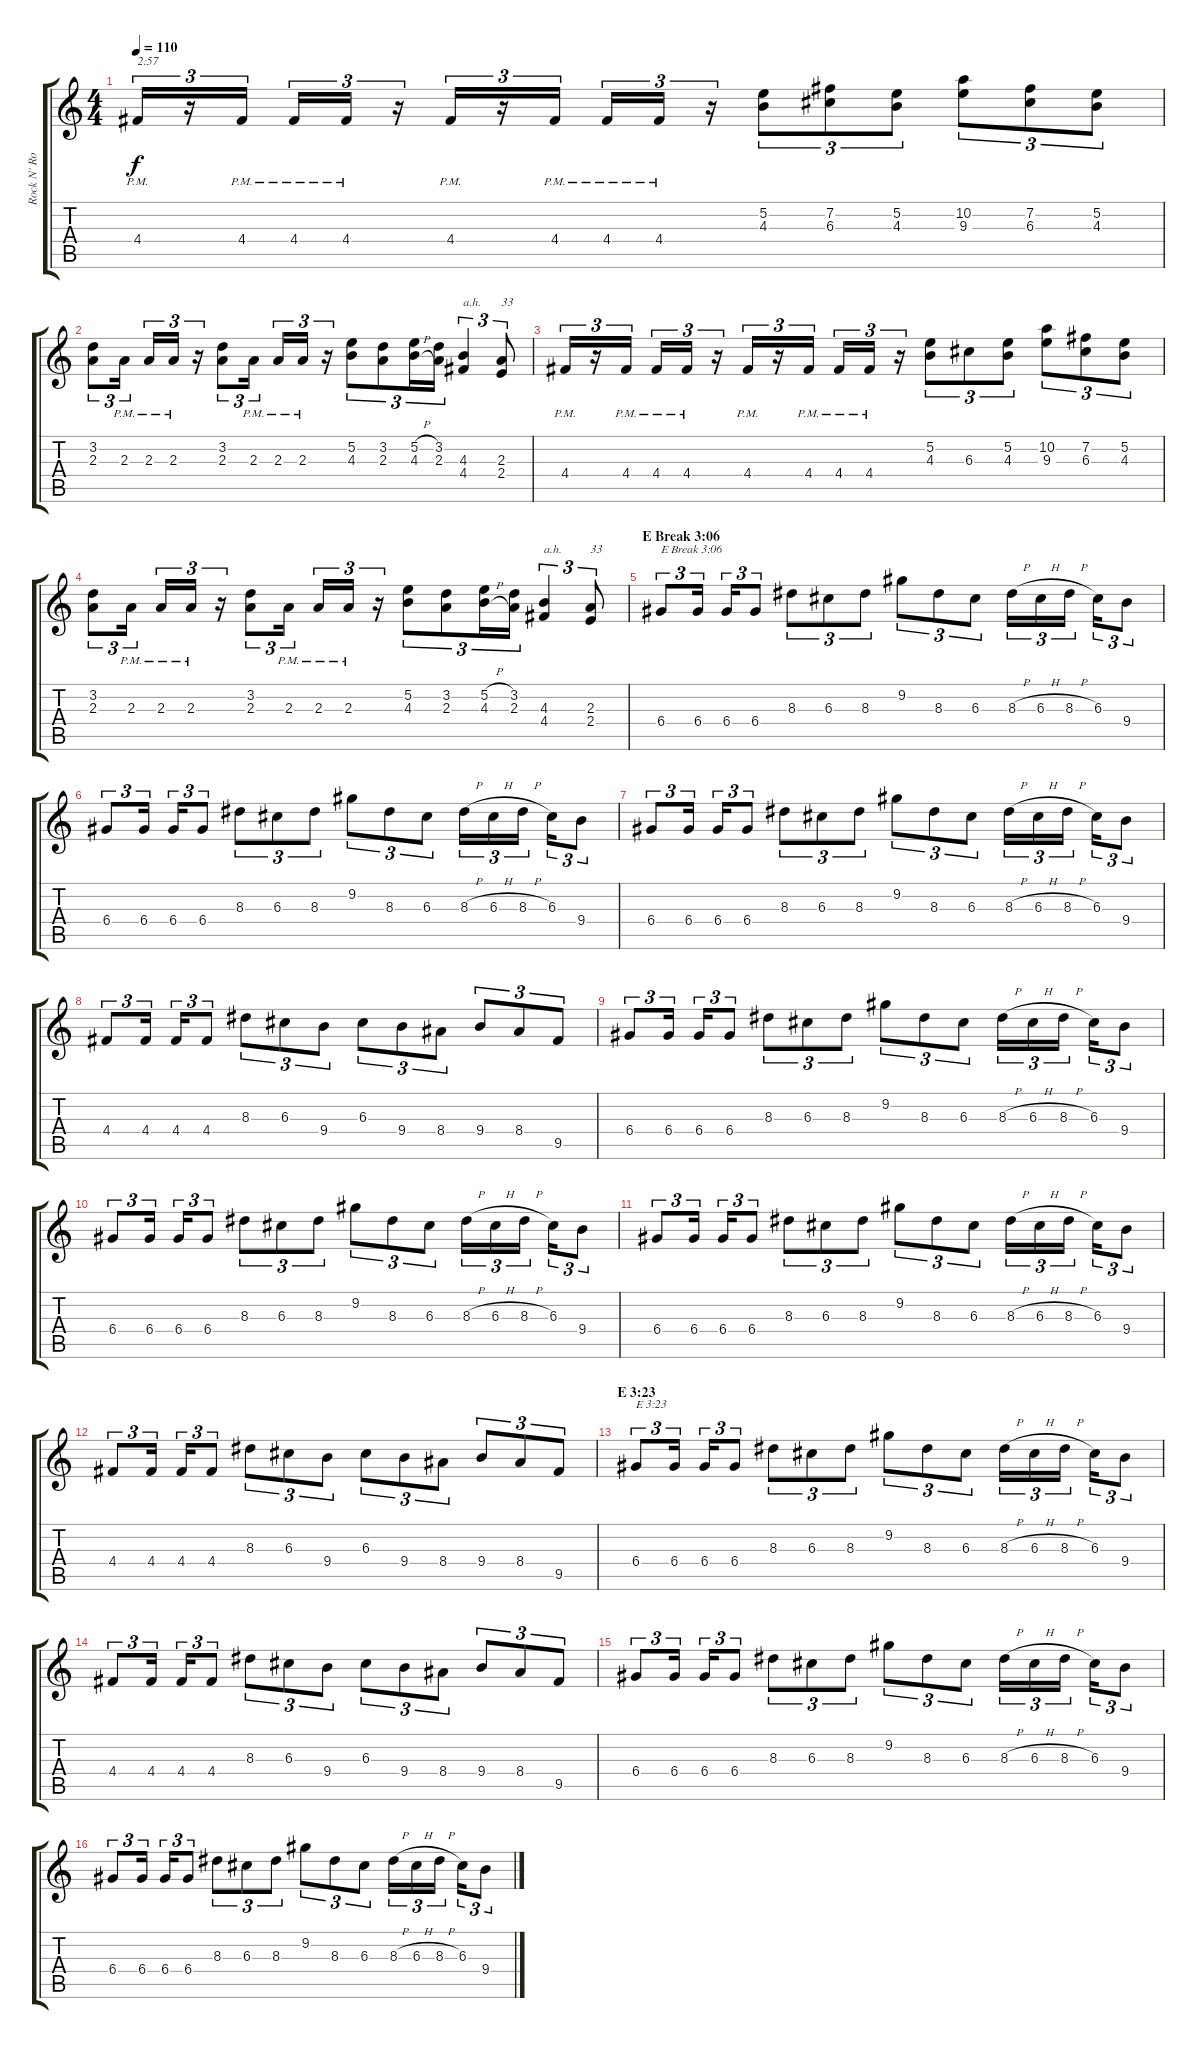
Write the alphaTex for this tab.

\track ("Rock N' Rolf (left)" "Rock N' Ro") {instrument distortionguitar}
\staff {score tabs}
\tuning (E4 B3 G3 D3 A2 E2) {hide}
\ts (4 4)
\tempo 110
\clef g2
\ks c
4.4{pm}.16{tu (3 2) txt "2:57" dy f} r.16{tu (3 2)} 4.4{pm}.16{tu (3 2)} 4.4{pm}.16{tu (3 2)} 4.4{pm}.16{tu (3 2)} r.16{tu (3 2)} 4.4{pm}.16{tu (3 2)} r.16{tu (3 2)} 4.4{pm}.16{tu (3 2)} 4.4{pm}.16{tu (3 2)} 4.4{pm}.16{tu (3 2)} r.16{tu (3 2)} (5.2 4.3).8{tu (3 2)} (7.2 6.3).8{tu (3 2)} (5.2 4.3).8{tu (3 2)} (10.2 9.3).8{tu (3 2)} (7.2 6.3).8{tu (3 2)} (5.2 4.3).8{tu (3 2)} |
(3.2 2.3).8{tu (3 2)} 2.3{pm}.16{tu (3 2)} 2.3{pm}.16{tu (3 2)} 2.3{pm}.16{tu (3 2)} r.16{tu (3 2)} (3.2 2.3).8{tu (3 2)} 2.3{pm}.16{tu (3 2)} 2.3{pm}.16{tu (3 2)} 2.3{pm}.16{tu (3 2)} r.16{tu (3 2)} (5.2 4.3).8{tu (3 2)} (3.2 2.3).8{tu (3 2)} (5.2{h} 4.3{h}).16{tu (3 2)} (3.2 2.3).16{tu (3 2)} (4.3 4.4).4{tu (3 2) txt "a.h."} (2.3 2.4).8{tu (3 2) txt "33"} |
4.4{pm}.16{tu (3 2)} r.16{tu (3 2)} 4.4{pm}.16{tu (3 2)} 4.4{pm}.16{tu (3 2)} 4.4{pm}.16{tu (3 2)} r.16{tu (3 2)} 4.4{pm}.16{tu (3 2)} r.16{tu (3 2)} 4.4{pm}.16{tu (3 2)} 4.4{pm}.16{tu (3 2)} 4.4{pm}.16{tu (3 2)} r.16{tu (3 2)} (5.2 4.3).8{tu (3 2)} 6.3.8{tu (3 2)} (5.2 4.3).8{tu (3 2)} (10.2 9.3).8{tu (3 2)} (7.2 6.3).8{tu (3 2)} (5.2 4.3).8{tu (3 2)} |
(3.2 2.3).8{tu (3 2)} 2.3{pm}.16{tu (3 2)} 2.3{pm}.16{tu (3 2)} 2.3{pm}.16{tu (3 2)} r.16{tu (3 2)} (3.2 2.3).8{tu (3 2)} 2.3{pm}.16{tu (3 2)} 2.3{pm}.16{tu (3 2)} 2.3{pm}.16{tu (3 2)} r.16{tu (3 2)} (5.2 4.3).8{tu (3 2)} (3.2 2.3).8{tu (3 2)} (5.2{h} 4.3{h}).16{tu (3 2)} (3.2 2.3).16{tu (3 2)} (4.3 4.4).4{tu (3 2) txt "a.h."} (2.3 2.4).8{tu (3 2) txt "33"} |
\section ("" "E Break 3:06")
6.4.8{tu (3 2) txt "E Break 3:06"} 6.4.16{tu (3 2)} 6.4.16{tu (3 2)} 6.4.8{tu (3 2)} 8.3.8{tu (3 2)} 6.3.8{tu (3 2)} 8.3.8{tu (3 2)} 9.2.8{tu (3 2)} 8.3.8{tu (3 2)} 6.3.8{tu (3 2)} 8.3{h}.16{tu (3 2)} 6.3{h}.16{tu (3 2)} 8.3{h}.16{tu (3 2)} 6.3.16{tu (3 2)} 9.4.8{tu (3 2)} |
6.4.8{tu (3 2)} 6.4.16{tu (3 2)} 6.4.16{tu (3 2)} 6.4.8{tu (3 2)} 8.3.8{tu (3 2)} 6.3.8{tu (3 2)} 8.3.8{tu (3 2)} 9.2.8{tu (3 2)} 8.3.8{tu (3 2)} 6.3.8{tu (3 2)} 8.3{h}.16{tu (3 2)} 6.3{h}.16{tu (3 2)} 8.3{h}.16{tu (3 2)} 6.3.16{tu (3 2)} 9.4.8{tu (3 2)} |
6.4.8{tu (3 2)} 6.4.16{tu (3 2)} 6.4.16{tu (3 2)} 6.4.8{tu (3 2)} 8.3.8{tu (3 2)} 6.3.8{tu (3 2)} 8.3.8{tu (3 2)} 9.2.8{tu (3 2)} 8.3.8{tu (3 2)} 6.3.8{tu (3 2)} 8.3{h}.16{tu (3 2)} 6.3{h}.16{tu (3 2)} 8.3{h}.16{tu (3 2)} 6.3.16{tu (3 2)} 9.4.8{tu (3 2)} |
4.4.8{tu (3 2)} 4.4.16{tu (3 2)} 4.4.16{tu (3 2)} 4.4.8{tu (3 2)} 8.3.8{tu (3 2)} 6.3.8{tu (3 2)} 9.4.8{tu (3 2)} 6.3.8{tu (3 2)} 9.4.8{tu (3 2)} 8.4.8{tu (3 2)} 9.4.8{tu (3 2)} 8.4.8{tu (3 2)} 9.5.8{tu (3 2)} |
6.4.8{tu (3 2)} 6.4.16{tu (3 2)} 6.4.16{tu (3 2)} 6.4.8{tu (3 2)} 8.3.8{tu (3 2)} 6.3.8{tu (3 2)} 8.3.8{tu (3 2)} 9.2.8{tu (3 2)} 8.3.8{tu (3 2)} 6.3.8{tu (3 2)} 8.3{h}.16{tu (3 2)} 6.3{h}.16{tu (3 2)} 8.3{h}.16{tu (3 2)} 6.3.16{tu (3 2)} 9.4.8{tu (3 2)} |
6.4.8{tu (3 2)} 6.4.16{tu (3 2)} 6.4.16{tu (3 2)} 6.4.8{tu (3 2)} 8.3.8{tu (3 2)} 6.3.8{tu (3 2)} 8.3.8{tu (3 2)} 9.2.8{tu (3 2)} 8.3.8{tu (3 2)} 6.3.8{tu (3 2)} 8.3{h}.16{tu (3 2)} 6.3{h}.16{tu (3 2)} 8.3{h}.16{tu (3 2)} 6.3.16{tu (3 2)} 9.4.8{tu (3 2)} |
6.4.8{tu (3 2)} 6.4.16{tu (3 2)} 6.4.16{tu (3 2)} 6.4.8{tu (3 2)} 8.3.8{tu (3 2)} 6.3.8{tu (3 2)} 8.3.8{tu (3 2)} 9.2.8{tu (3 2)} 8.3.8{tu (3 2)} 6.3.8{tu (3 2)} 8.3{h}.16{tu (3 2)} 6.3{h}.16{tu (3 2)} 8.3{h}.16{tu (3 2)} 6.3.16{tu (3 2)} 9.4.8{tu (3 2)} |
4.4.8{tu (3 2)} 4.4.16{tu (3 2)} 4.4.16{tu (3 2)} 4.4.8{tu (3 2)} 8.3.8{tu (3 2)} 6.3.8{tu (3 2)} 9.4.8{tu (3 2)} 6.3.8{tu (3 2)} 9.4.8{tu (3 2)} 8.4.8{tu (3 2)} 9.4.8{tu (3 2)} 8.4.8{tu (3 2)} 9.5.8{tu (3 2)} |
\section ("" "E 3:23")
6.4.8{tu (3 2) txt "E 3:23"} 6.4.16{tu (3 2)} 6.4.16{tu (3 2)} 6.4.8{tu (3 2)} 8.3.8{tu (3 2)} 6.3.8{tu (3 2)} 8.3.8{tu (3 2)} 9.2.8{tu (3 2)} 8.3.8{tu (3 2)} 6.3.8{tu (3 2)} 8.3{h}.16{tu (3 2)} 6.3{h}.16{tu (3 2)} 8.3{h}.16{tu (3 2)} 6.3.16{tu (3 2)} 9.4.8{tu (3 2)} |
4.4.8{tu (3 2)} 4.4.16{tu (3 2)} 4.4.16{tu (3 2)} 4.4.8{tu (3 2)} 8.3.8{tu (3 2)} 6.3.8{tu (3 2)} 9.4.8{tu (3 2)} 6.3.8{tu (3 2)} 9.4.8{tu (3 2)} 8.4.8{tu (3 2)} 9.4.8{tu (3 2)} 8.4.8{tu (3 2)} 9.5.8{tu (3 2)} |
6.4.8{tu (3 2)} 6.4.16{tu (3 2)} 6.4.16{tu (3 2)} 6.4.8{tu (3 2)} 8.3.8{tu (3 2)} 6.3.8{tu (3 2)} 8.3.8{tu (3 2)} 9.2.8{tu (3 2)} 8.3.8{tu (3 2)} 6.3.8{tu (3 2)} 8.3{h}.16{tu (3 2)} 6.3{h}.16{tu (3 2)} 8.3{h}.16{tu (3 2)} 6.3.16{tu (3 2)} 9.4.8{tu (3 2)} |
6.4.8{tu (3 2)} 6.4.16{tu (3 2)} 6.4.16{tu (3 2)} 6.4.8{tu (3 2)} 8.3.8{tu (3 2)} 6.3.8{tu (3 2)} 8.3.8{tu (3 2)} 9.2.8{tu (3 2)} 8.3.8{tu (3 2)} 6.3.8{tu (3 2)} 8.3{h}.16{tu (3 2)} 6.3{h}.16{tu (3 2)} 8.3{h}.16{tu (3 2)} 6.3.16{tu (3 2)} 9.4.8{tu (3 2)}
